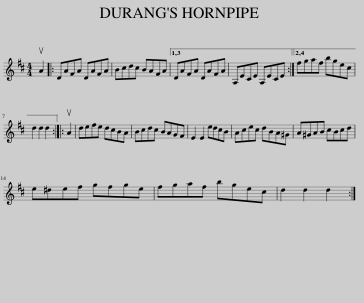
X:1
L:1/8
M:4/4
I:linebreak $
K:D
V:1 treble
V:1
 uA2 |: DAFA DAFA | Bcdc BAFA |1,3 DAFA DAFA | A,ECE A,ECE :|2,4 %5
 fgaf bgec |$ d2 d2 d2 :: uA2 | defe dcBA | Bcdc BAGF | %10
 E2 E2 edcB | Acec dBA^G | A^GAB cBcd |$ e^def gfge | fgaf bgec | %15
 d2 d2 d2 :| %16
